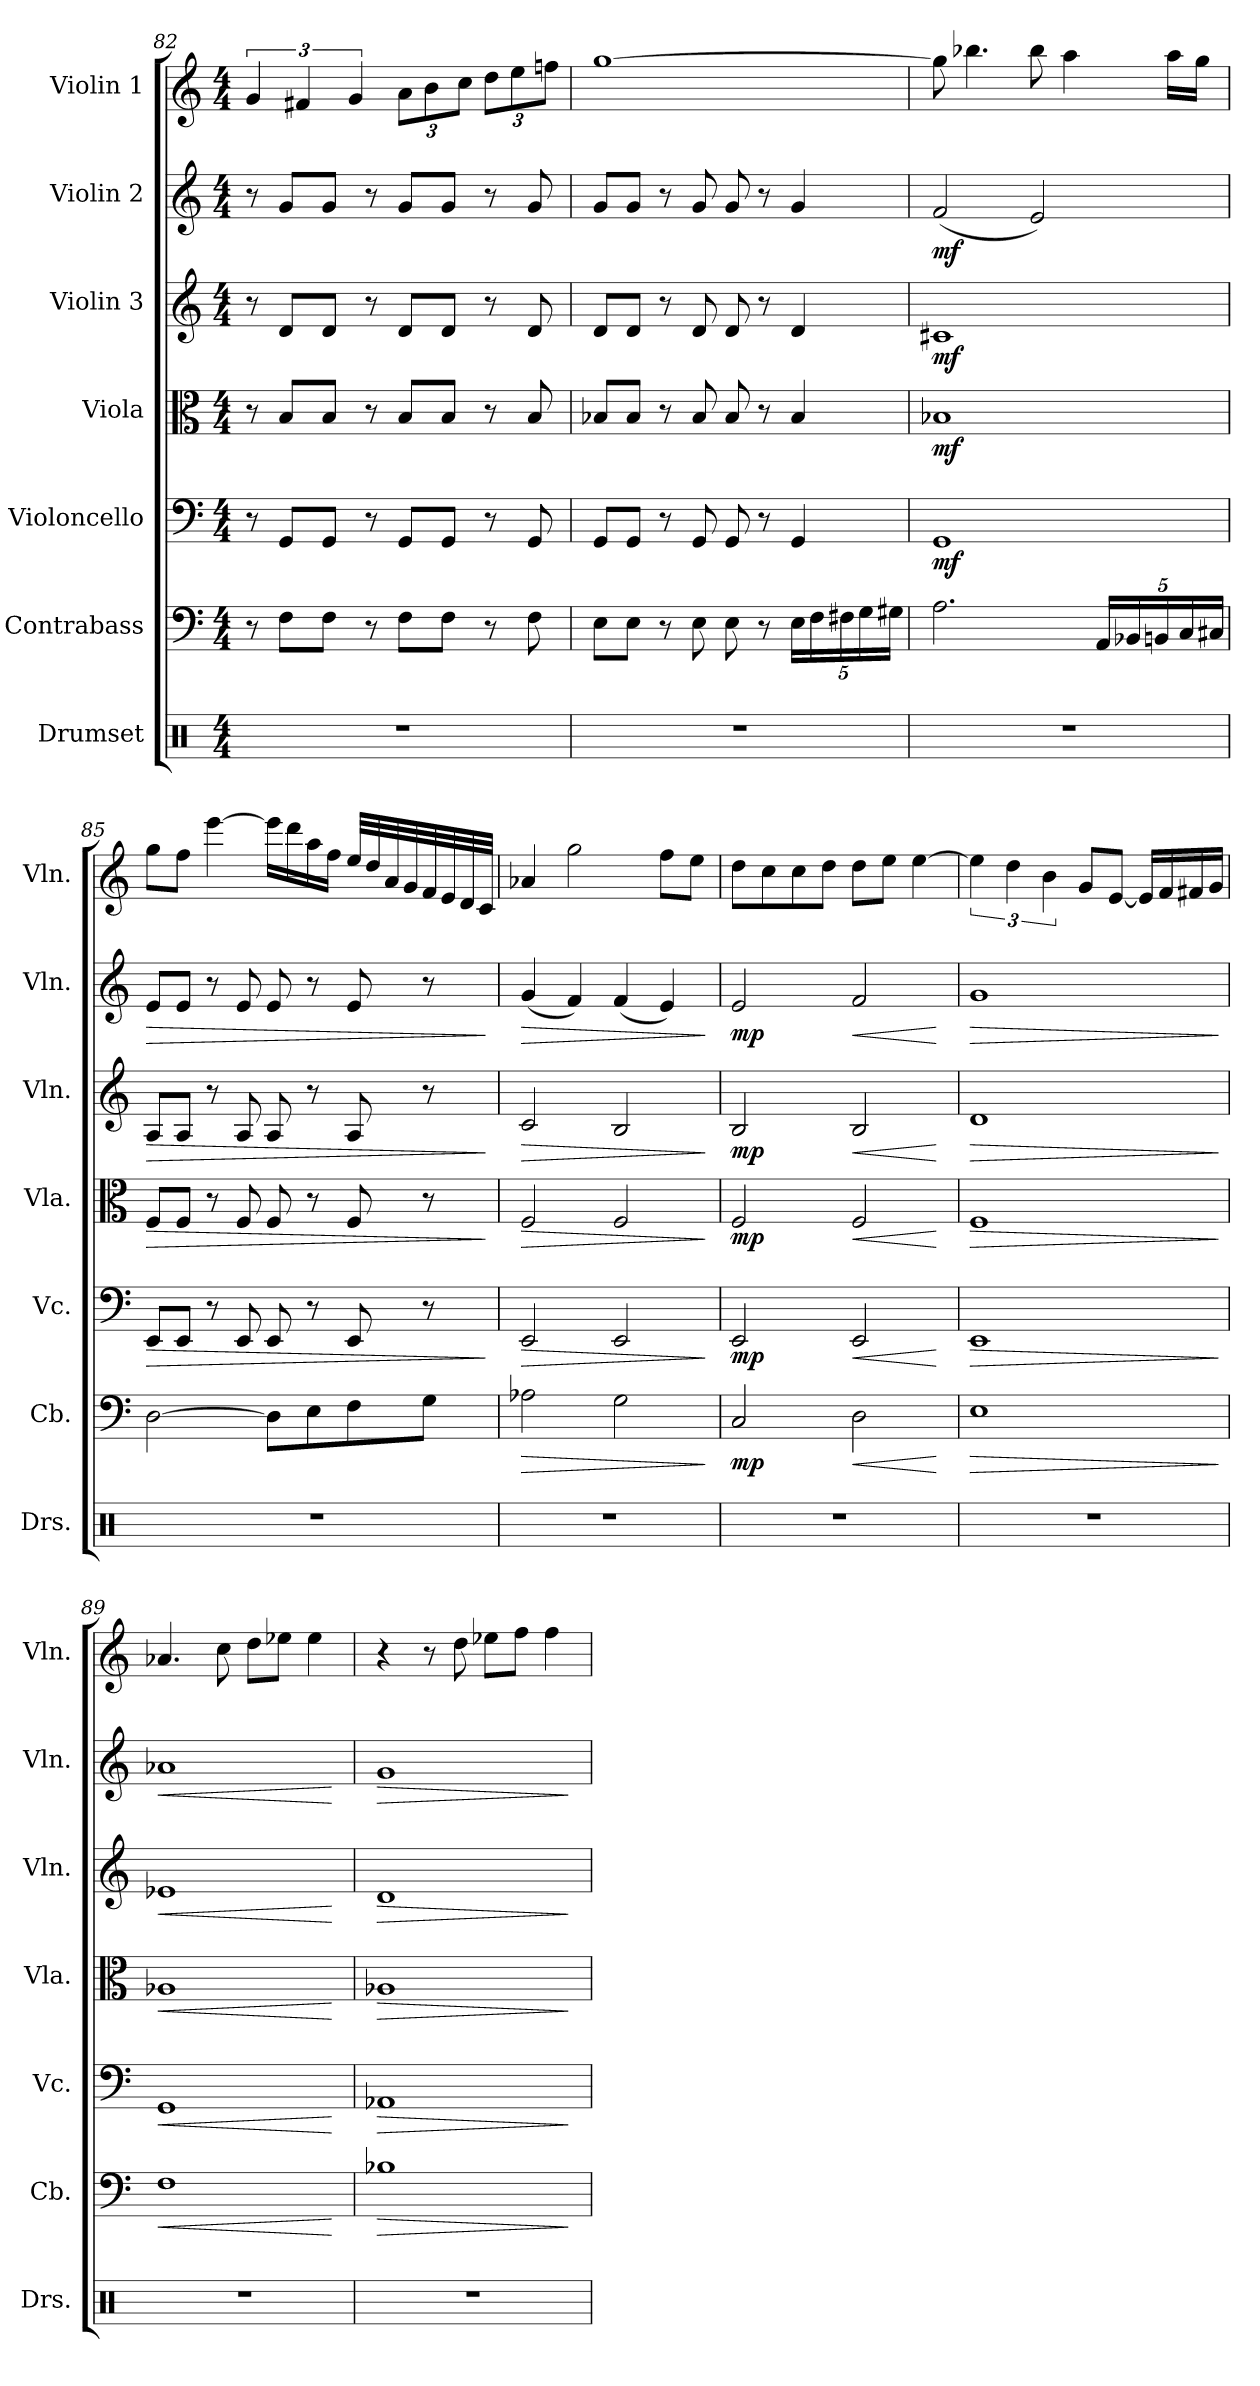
**kern	**kern	**dynam	**kern	**dynam	**kern	**dynam	**kern	**dynam	**kern	**dynam	**kern
*part7	*part6	*part6	*part5	*part5	*part4	*part4	*part3	*part3	*part2	*part2	*part1
*staff7	*staff6	*staff6	*staff5	*staff5	*staff4	*staff4	*staff3	*staff3	*staff2	*staff2	*staff1
*I"Drumset	*I"Contrabass	*	*I"Violoncello	*	*I"Viola	*	*I"Violin 3	*	*I"Violin 2	*	*I"Violin 1
*I'Drs.	*I'Cb.	*	*I'Vc.	*	*I'Vla.	*	*I'Vln.	*	*I'Vln.	*	*I'Vln.
*clefX	*clefF4	*	*clefF4	*	*clefC3	*	*clefG2	*	*clefG2	*	*clefG2
*	*ITrd7c12	*	*	*	*	*	*	*	*	*	*
*k[]	*k[]	*	*k[]	*	*k[]	*	*k[]	*	*k[]	*	*k[]
*M4/4	*M4/4	*	*M4/4	*	*M4/4	*	*M4/4	*	*M4/4	*	*M4/4
=82	=82	=82	=82	=82	=82	=82	=82	=82	=82	=82	=82
1r	8r	.	8r	.	8r	.	8r	.	8r	.	6g/
.	8FF\L	.	8GG/L	.	8B/L	.	8d/L	.	8g/L	.	.
.	.	.	.	.	.	.	.	.	.	.	6f#X/
.	8FF\J	.	8GG/J	.	8B/J	.	8d/J	.	8g/J	.	.
.	.	.	.	.	.	.	.	.	.	.	6g/
.	8r	.	8r	.	8r	.	8r	.	8r	.	.
*	*	*	*	*	*	*	*	*	*	*	*Xbrackettup
.	8FF\L	.	8GG/L	.	8B/L	.	8d/L	.	8g/L	.	12a\L
.	.	.	.	.	.	.	.	.	.	.	12b\
.	8FF\J	.	8GG/J	.	8B/J	.	8d/J	.	8g/J	.	.
.	.	.	.	.	.	.	.	.	.	.	12cc\J
.	8r	.	8r	.	8r	.	8r	.	8r	.	12dd\L
.	.	.	.	.	.	.	.	.	.	.	12ee\
.	8FF\	.	8GG/	.	8B/	.	8d/	.	8g/	.	.
.	.	.	.	.	.	.	.	.	.	.	12ffn\J
=83	=83	=83	=83	=83	=83	=83	=83	=83	=83	=83	=83
1r	8EE\L	.	8GG/L	.	8B-X/L	.	8d/L	.	8g/L	.	[1gg
.	8EE\J	.	8GG/J	.	8B-/J	.	8d/J	.	8g/J	.	.
.	8r	.	8r	.	8r	.	8r	.	8r	.	.
.	8EE\	.	8GG/	.	8B-/	.	8d/	.	8g/	.	.
.	8EE\	.	8GG/	.	8B-/	.	8d/	.	8g/	.	.
.	8r	.	8r	.	8r	.	8r	.	8r	.	.
*	*Xbrackettup	*	*	*	*	*	*	*	*	*	*
.	20EE\LL	.	4GG/	.	4B-/	.	4d/	.	4g/	.	.
.	20FF\	.	.	.	.	.	.	.	.	.	.
.	20FF#X\	.	.	.	.	.	.	.	.	.	.
.	20GG\	.	.	.	.	.	.	.	.	.	.
.	20GG#X\JJ	.	.	.	.	.	.	.	.	.	.
!!LO:PB:g=z
=84	=84	=84	=84	=84	=84	=84	=84	=84	=84	=84	=84
!	!	!	!	!LO:DY:b	!	!LO:DY:b	!	!LO:DY:b	!	!LO:DY:b	!
1r	2.AA\	.	1GG	mf	1B-X	mf	1c#X	mf	(2f/	mf	8gg\]
.	.	.	.	.	.	.	.	.	.	.	4.bb-X\
.	.	.	.	.	.	.	.	.	2e/)	.	8bb-\
.	.	.	.	.	.	.	.	.	.	.	4aa\
.	20AAA/LL	.	.	.	.	.	.	.	.	.	.
.	20BBB-X/	.	.	.	.	.	.	.	.	.	.
.	20BBBn/	.	.	.	.	.	.	.	.	.	.
.	.	.	.	.	.	.	.	.	.	.	16aa\LL
.	20CC/	.	.	.	.	.	.	.	.	.	.
.	.	.	.	.	.	.	.	.	.	.	16gg\JJ
.	20CC#X/JJ	.	.	.	.	.	.	.	.	.	.
=85	=85	=85	=85	=85	=85	=85	=85	=85	=85	=85	=85
!	!	!	!	!LO:HP:b	!	!LO:HP:b	!	!LO:HP:b	!	!LO:HP:b	!
1r	[2DD\	.	8EE/L	>	8F/L	>	8A/L	>	8e/L	>	8gg\L
.	.	.	8EE/J	.	8F/J	.	8A/J	.	8e/J	.	8ff\J
.	.	.	8r	.	8r	.	8r	.	8r	.	[4eee\
.	.	.	8EE/	.	8F/	.	8A/	.	8e/	.	.
.	8DD\L]	.	8EE/	.	8F/	.	8A/	.	8e/	.	16eee\LL]
.	.	.	.	.	.	.	.	.	.	.	16ddd\
.	8EE\	.	8r	.	8r	.	8r	.	8r	.	16aa\
.	.	.	.	.	.	.	.	.	.	.	16ff\JJ
.	8FF\	.	8EE/	.	8F/	.	8A/	.	8e/	.	32ee/LLL
.	.	.	.	.	.	.	.	.	.	.	32dd/
.	.	.	.	.	.	.	.	.	.	.	32a/
.	.	.	.	.	.	.	.	.	.	.	32g/
.	8GG\J	.	8r	.	8r	.	8r	.	8r	.	32f/
.	.	.	.	.	.	.	.	.	.	.	32e/
.	.	.	.	.	.	.	.	.	.	.	32d/
.	.	.	.	.	.	.	.	.	.	.	32c/JJJ
.	.	.	.	]	.	]	.	]	.	]	.
=86	=86	=86	=86	=86	=86	=86	=86	=86	=86	=86	=86
*	*	*	*	*	*	*	*	*	*	*	*MM80
!	!	!LO:HP:b	!	!LO:HP:b	!	!LO:HP:b	!	!LO:HP:b	!	!LO:HP:b	!
1r	2AA-X\	>	2EE/	>	2F/	>	2c/	>	(4g/	>	4a-X/
.	.	.	.	.	.	.	.	.	4f/)	.	2gg\
.	2GG\	.	2EE/	.	2F/	.	2B/	.	(4f/	.	.
.	.	.	.	.	.	.	.	.	4e/)	.	8ff\L
.	.	.	.	.	.	.	.	.	.	.	8ee\J
.	.	]	.	]	.	]	.	]	.	]	.
=87	=87	=87	=87	=87	=87	=87	=87	=87	=87	=87	=87
!	!	!LO:DY:b	!	!LO:DY:b	!	!LO:DY:b	!	!LO:DY:b	!	!LO:DY:b	!
1r	2CC/	mp	2EE/	mp	2F/	mp	2B/	mp	2e/	mp	8dd\L
.	.	.	.	.	.	.	.	.	.	.	8cc\
.	.	.	.	.	.	.	.	.	.	.	8cc\
.	.	.	.	.	.	.	.	.	.	.	8dd\J
!	!	!LO:HP:b	!	!LO:HP:b	!	!LO:HP:b	!	!LO:HP:b	!	!LO:HP:b	!
.	2DD\	<	2EE/	<	2F/	<	2B/	<	2f/	<	8dd\L
.	.	.	.	.	.	.	.	.	.	.	8ee\J
.	.	.	.	.	.	.	.	.	.	.	[4ee\
.	.	[	.	[	.	[	.	[	.	[	.
!!LO:PB:g=z
=88	=88	=88	=88	=88	=88	=88	=88	=88	=88	=88	=88
!	!	!LO:HP:b	!	!LO:HP:b	!	!LO:HP:b	!	!LO:HP:b	!	!LO:HP:b	!
*	*	*	*	*	*	*	*	*	*	*	*brackettup
1r	1EE	>	1EE	>	1F	>	1d	>	1g	>	6ee\]
.	.	.	.	.	.	.	.	.	.	.	6dd\
.	.	.	.	.	.	.	.	.	.	.	6b\
.	.	.	.	.	.	.	.	.	.	.	8g/L
.	.	.	.	.	.	.	.	.	.	.	[8e/J
.	.	.	.	.	.	.	.	.	.	.	16e/LL]
.	.	.	.	.	.	.	.	.	.	.	16f/
.	.	.	.	.	.	.	.	.	.	.	16f#X/
.	.	.	.	.	.	.	.	.	.	.	16g/JJ
.	.	]	.	]	.	]	.	]	.	]	.
=89	=89	=89	=89	=89	=89	=89	=89	=89	=89	=89	=89
!	!	!LO:HP:b	!	!LO:HP:b	!	!LO:HP:b	!	!LO:HP:b	!	!LO:HP:b	!
1r	1FF	<	1GG	<	1A-X	<	1e-X	<	1a-X	<	4.a-X/
.	.	.	.	.	.	.	.	.	.	.	8cc\
.	.	.	.	.	.	.	.	.	.	.	8dd\L
.	.	.	.	.	.	.	.	.	.	.	8ee-X\J
.	.	.	.	.	.	.	.	.	.	.	4ee-\
.	.	[	.	[	.	[	.	[	.	[	.
=90	=90	=90	=90	=90	=90	=90	=90	=90	=90	=90	=90
!	!	!LO:HP:b	!	!LO:HP:b	!	!LO:HP:b	!	!LO:HP:b	!	!LO:HP:b	!
1r	1BB-X	>	1AA-X	>	1A-X	>	1d	>	1g	>	4r
.	.	.	.	.	.	.	.	.	.	.	8r
.	.	.	.	.	.	.	.	.	.	.	8dd\
.	.	.	.	.	.	.	.	.	.	.	8ee-X\L
.	.	.	.	.	.	.	.	.	.	.	8ff\J
.	.	.	.	.	.	.	.	.	.	.	4ff\
.	.	]	.	]	.	]	.	]	.	]	.
=	=	=	=	=	=	=	=	=	=	=	=
*-	*-	*-	*-	*-	*-	*-	*-	*-	*-	*-	*-
